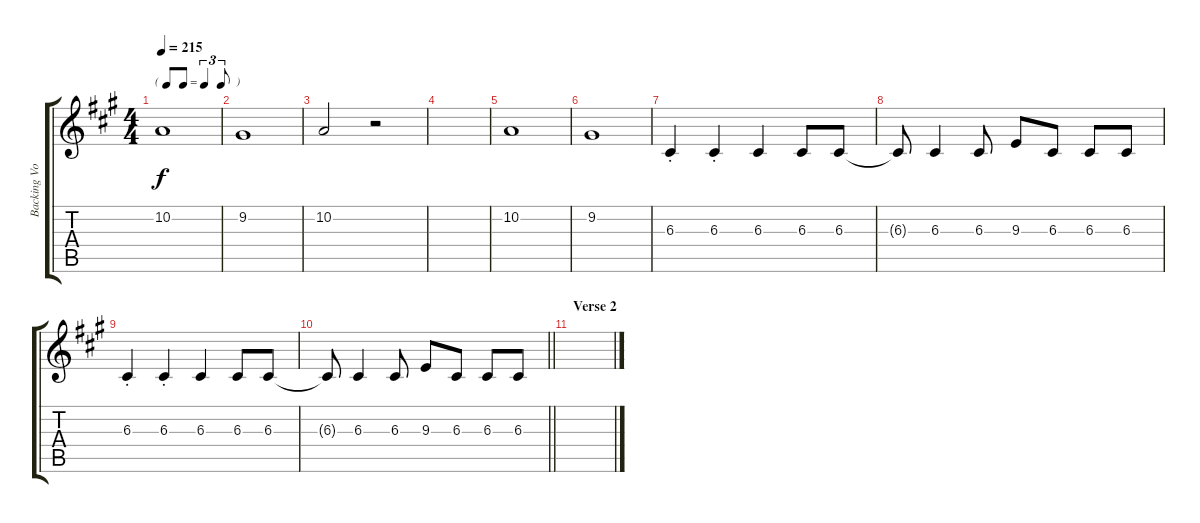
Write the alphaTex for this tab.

\track ("Backing Vocals" "Backing Vo") {instrument lead2sawtooth}
\staff {score tabs}
\tuning (E4 B3 G3 D3 A2 E2) {hide}
\ts (4 4)
\tf triplet8th
\tempo 215
\clef g2
\ks a
10.2.1{dy f} |
9.2.1 |
10.2.2 r.2 |
|
10.2.1 |
9.2.1 |
6.3{st}.4 6.3{st}.4 6.3.4 6.3.8 6.3.8 |
6.3{t}.8 6.3.4 6.3.8 9.3.8 6.3.8 6.3.8 6.3.8 |
6.3{st}.4 6.3{st}.4 6.3.4 6.3.8 6.3.8 |
\barLineRight lightlight
6.3{t}.8 6.3.4 6.3.8 9.3.8 6.3.8 6.3.8 6.3.8 |
\section ("" "Verse 2")
